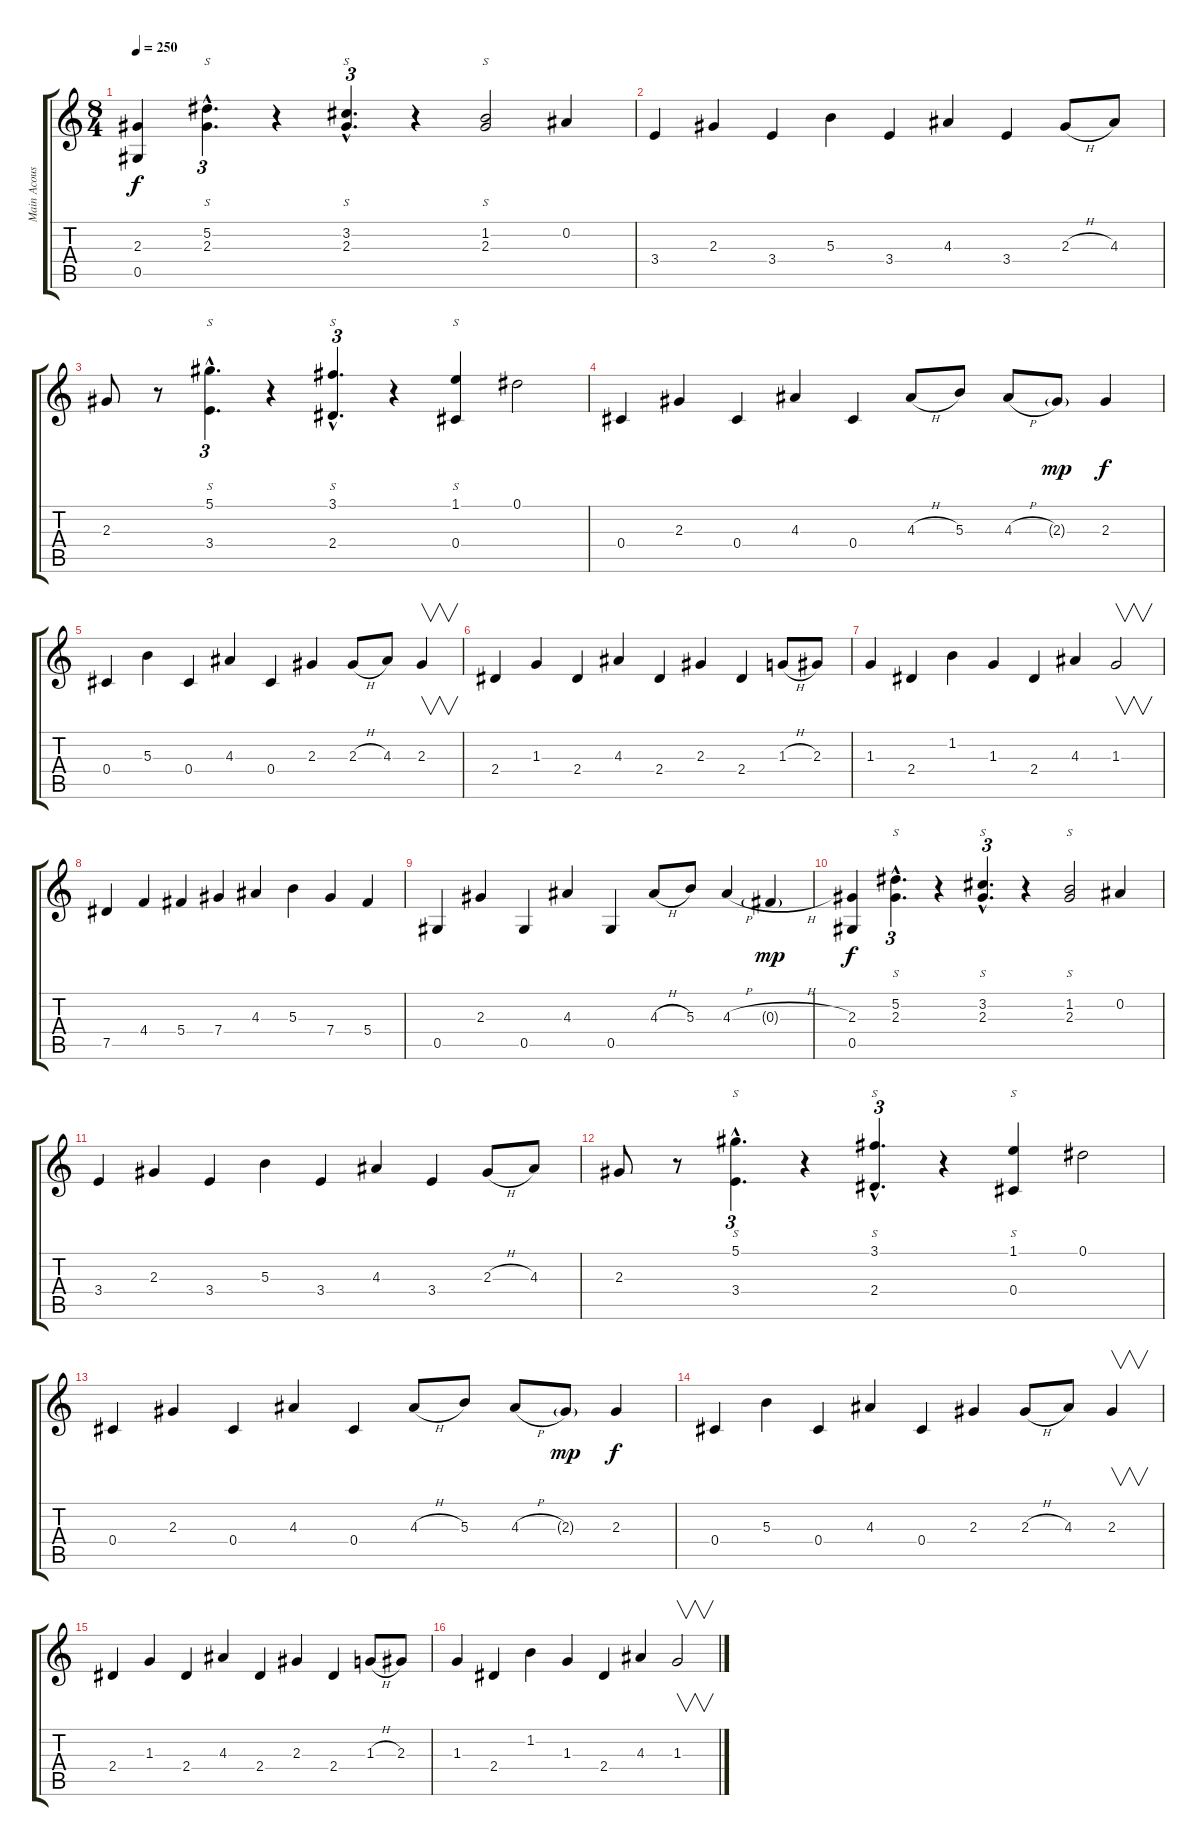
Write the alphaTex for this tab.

\track ("Main Acoustic Guitar" "Main Acous") {instrument acousticguitarnylon}
\staff {score tabs}
\tuning (Eb4 Bb3 Gb3 Db3 Ab2 Eb2) {hide}
\ts (8 4)
\tempo 250
\clef g2
\ks c
(2.3 0.5).4{dy f} (5.2{hac} 2.3{hac}).4{s d tu (3 2)} r.4 (3.2{hac} 2.3{hac}).4{s d tu (3 2)} r.4 (1.2 2.3).2{s} 0.2.4 |
3.4.4 2.3.4 3.4.4 5.3.4 3.4.4 4.3.4 3.4.4 2.3{h}.8 4.3.8 |
2.3.8 r.8 (5.1{hac} 3.4{hac}).4{s d tu (3 2)} r.4 (3.1{hac} 2.4{hac}).4{s d tu (3 2)} r.4 (1.1 0.4).4{s} 0.1.2 |
0.4.4 2.3.4 0.4.4 4.3.4 0.4.4 4.3{h}.8 5.3.8 4.3{h}.8 2.3{g}.8{dy mp} 2.3.4{dy f} |
0.4.4 5.3.4 0.4.4 4.3.4 0.4.4 2.3.4 2.3{h}.8 4.3.8 2.3.4{v} |
2.4.4 1.3.4 2.4.4 4.3.4 2.4.4 2.3.4 2.4.4 1.3{h}.8 2.3.8 |
1.3.4 2.4.4 1.2.4 1.3.4 2.4.4 4.3.4 1.3.2{v} |
7.5.4 4.4.4 5.4.4 7.4.4 4.3.4 5.3.4 7.4.4 5.4.4 |
0.5.4 2.3.4 0.5.4 4.3.4 0.5.4 4.3{h}.8 5.3.8 4.3{h}.4 0.3{h g}.4{dy mp} |
(2.3 0.5).4{dy f} (5.2{hac} 2.3{hac}).4{s d tu (3 2)} r.4 (3.2{hac} 2.3{hac}).4{s d tu (3 2)} r.4 (1.2 2.3).2{s} 0.2.4 |
3.4.4 2.3.4 3.4.4 5.3.4 3.4.4 4.3.4 3.4.4 2.3{h}.8 4.3.8 |
2.3.8 r.8 (5.1{hac} 3.4{hac}).4{s d tu (3 2)} r.4 (3.1{hac} 2.4{hac}).4{s d tu (3 2)} r.4 (1.1 0.4).4{s} 0.1.2 |
0.4.4 2.3.4 0.4.4 4.3.4 0.4.4 4.3{h}.8 5.3.8 4.3{h}.8 2.3{g}.8{dy mp} 2.3.4{dy f} |
0.4.4 5.3.4 0.4.4 4.3.4 0.4.4 2.3.4 2.3{h}.8 4.3.8 2.3.4{v} |
2.4.4 1.3.4 2.4.4 4.3.4 2.4.4 2.3.4 2.4.4 1.3{h}.8 2.3.8 |
1.3.4 2.4.4 1.2.4 1.3.4 2.4.4 4.3.4 1.3.2{v}
